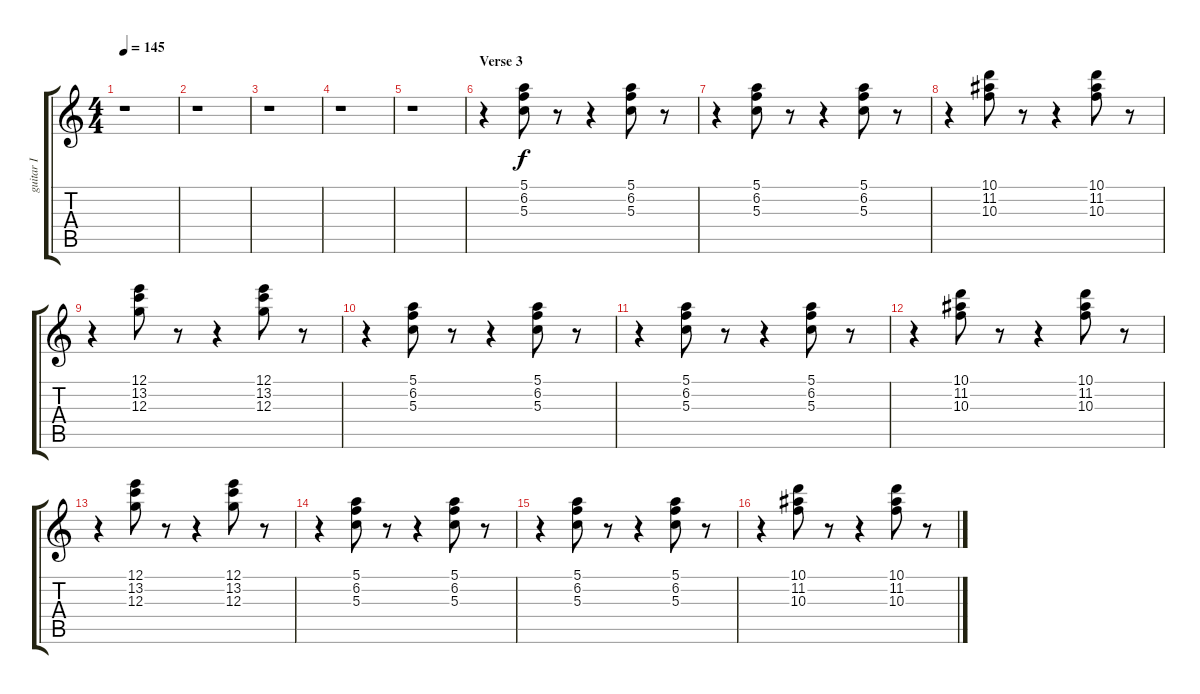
\track ("guitar I" "guitar I") {instrument acousticguitarsteel}
\staff {score tabs}
\tuning (E4 B3 G3 D3 A2 E2) {hide}
\ts (4 4)
\tempo 145
\clef g2
\ks c
r.1{dy f} |
r.1 |
r.1 |
r.1 |
r.1 |
\section ("" "Verse 3")
r.4 (5.1 6.2 5.3).8 r.8 r.4 (5.1 6.2 5.3).8 r.8 |
r.4 (5.1 6.2 5.3).8 r.8 r.4 (5.1 6.2 5.3).8 r.8 |
r.4 (10.1 11.2 10.3).8 r.8 r.4 (10.1 11.2 10.3).8 r.8 |
r.4 (12.1 13.2 12.3).8 r.8 r.4 (12.1 13.2 12.3).8 r.8 |
r.4 (5.1 6.2 5.3).8 r.8 r.4 (5.1 6.2 5.3).8 r.8 |
r.4 (5.1 6.2 5.3).8 r.8 r.4 (5.1 6.2 5.3).8 r.8 |
r.4 (10.1 11.2 10.3).8 r.8 r.4 (10.1 11.2 10.3).8 r.8 |
r.4 (12.1 13.2 12.3).8 r.8 r.4 (12.1 13.2 12.3).8 r.8 |
r.4 (5.1 6.2 5.3).8 r.8 r.4 (5.1 6.2 5.3).8 r.8 |
r.4 (5.1 6.2 5.3).8 r.8 r.4 (5.1 6.2 5.3).8 r.8 |
r.4 (10.1 11.2 10.3).8 r.8 r.4 (10.1 11.2 10.3).8 r.8
